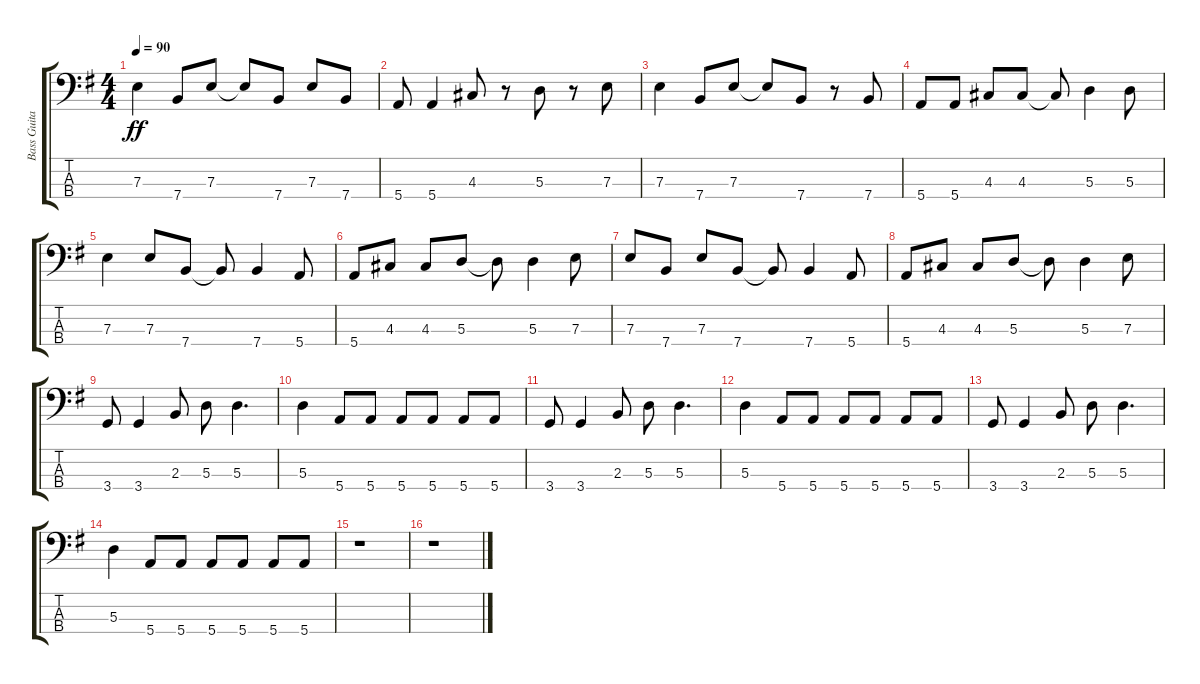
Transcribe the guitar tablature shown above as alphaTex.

\track ("Bass Guitar" "Bass Guita") {instrument electricbassfinger}
\staff {score tabs}
\tuning (G2 D2 A1 E1) {hide}
\ts (4 4)
\tempo 90
\clef f4
\ks g
7.3.4{dy ff} 7.4.8 7.3.8 7.3{t}.8 7.4.8 7.3.8 7.4.8 |
5.4.8 5.4.4 4.3.8 r.8 5.3.8 r.8 7.3.8 |
7.3.4 7.4.8 7.3.8 7.3{t}.8 7.4.8 r.8 7.4.8 |
5.4.8 5.4.8 4.3.8 4.3.8 4.3{t}.8 5.3.4 5.3.8 |
7.3.4 7.3.8 7.4.8 7.4{t}.8 7.4.4 5.4.8 |
5.4.8 4.3.8 4.3.8 5.3.8 5.3{t}.8 5.3.4 7.3.8 |
7.3.8 7.4.8 7.3.8 7.4.8 7.4{t}.8 7.4.4 5.4.8 |
5.4.8 4.3.8 4.3.8 5.3.8 5.3{t}.8 5.3.4 7.3.8 |
3.4.8 3.4.4 2.3.8 5.3.8 5.3.4{d} |
5.3.4 5.4.8 5.4.8 5.4.8 5.4.8 5.4.8 5.4.8 |
3.4.8 3.4.4 2.3.8 5.3.8 5.3.4{d} |
5.3.4 5.4.8 5.4.8 5.4.8 5.4.8 5.4.8 5.4.8 |
3.4.8 3.4.4 2.3.8 5.3.8 5.3.4{d} |
5.3.4 5.4.8 5.4.8 5.4.8 5.4.8 5.4.8 5.4.8 |
r.1 |
r.1
